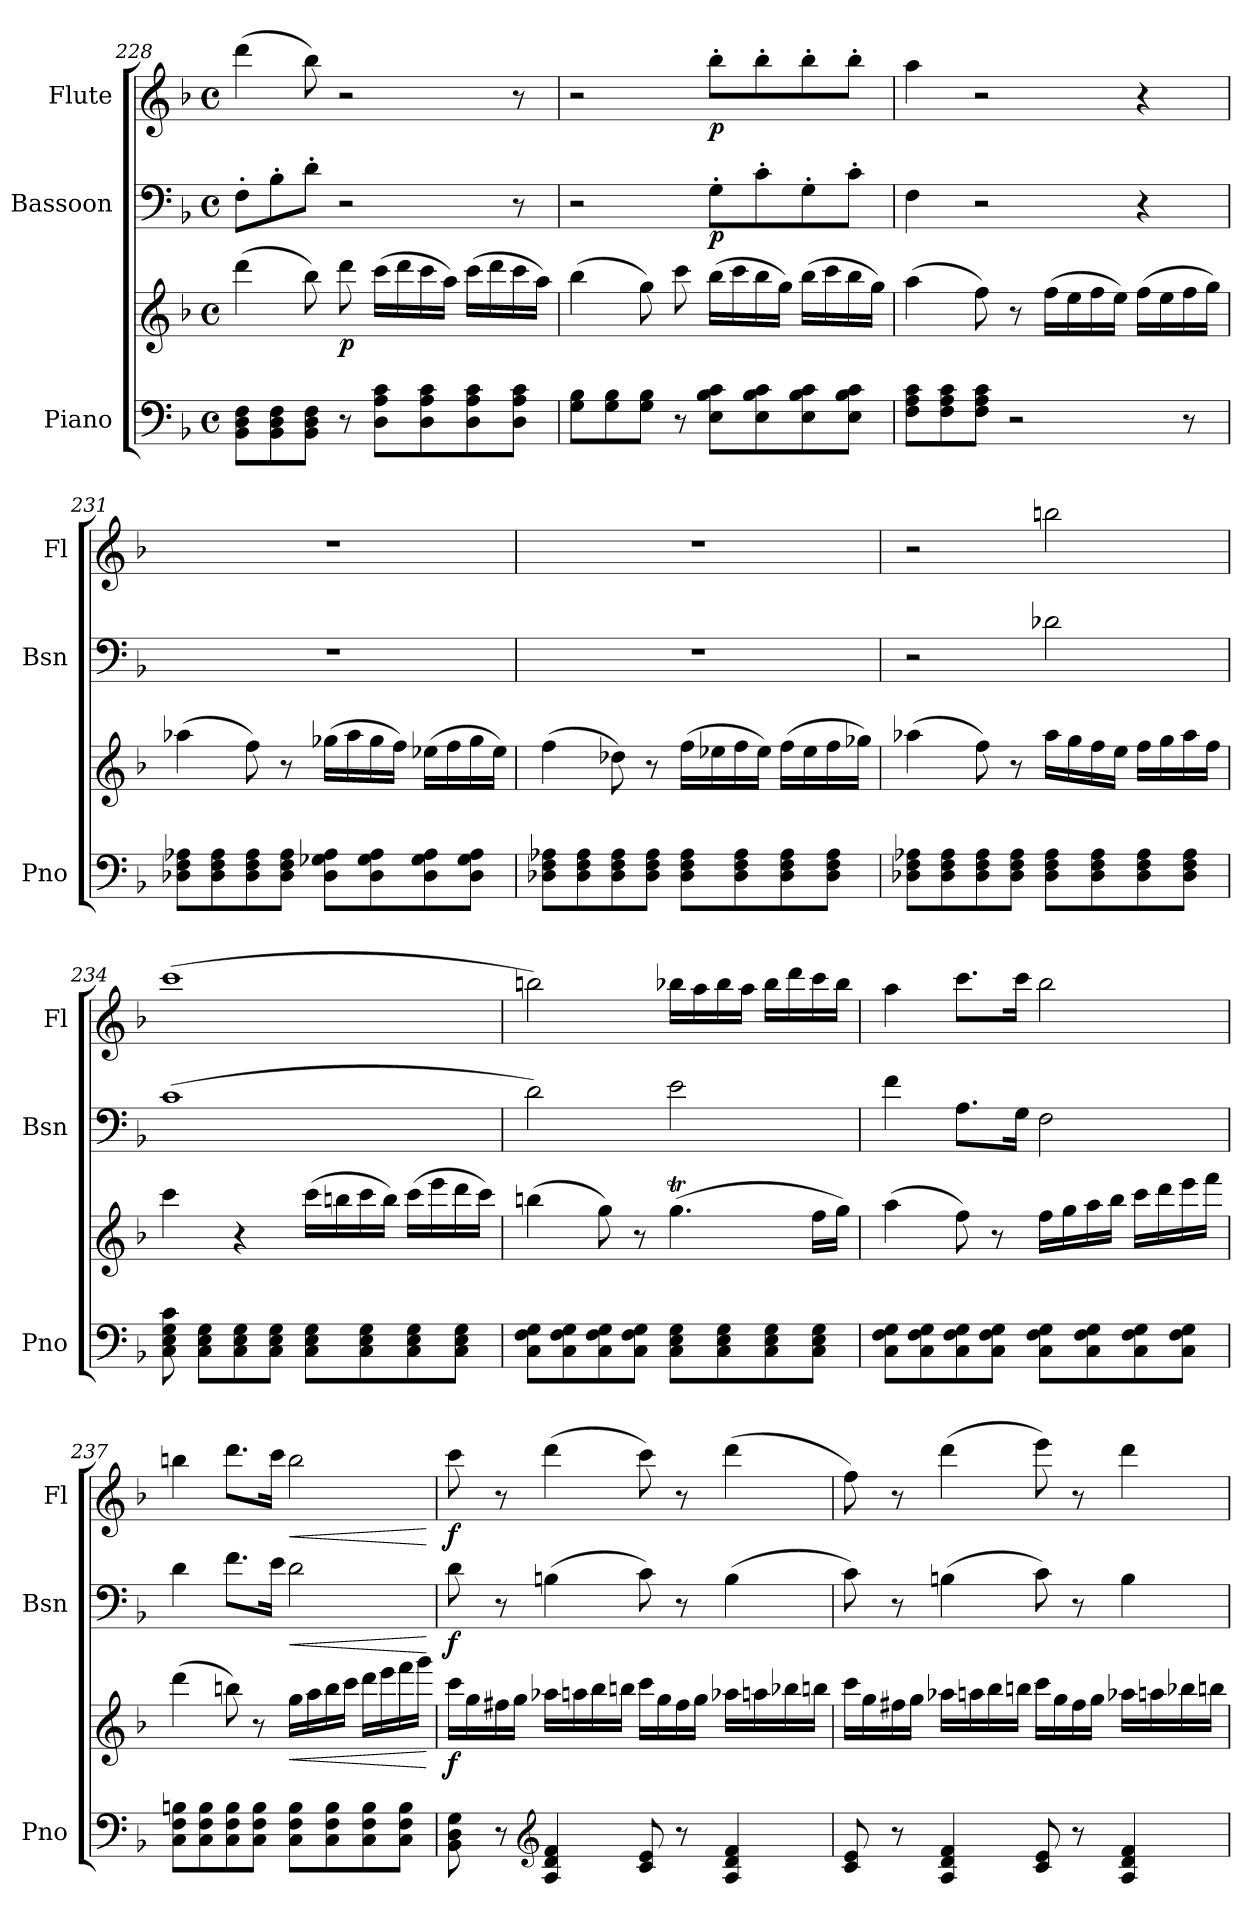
**kern	**kern	**dynam	**kern	**dynam	**kern	**dynam
*part3	*part3	*part3	*part2	*part2	*part1	*part1
*staff4	*staff3	*staff3/4	*staff2	*staff2	*staff1	*staff1
*I"Piano	*	*	*I"Bassoon	*	*I"Flute	*
*I'Pno	*	*	*I'Bsn	*	*I'Fl	*
!!LO:PB:g=z
*clefF4	*clefG2	*	*clefF4	*	*clefG2	*
*k[b-]	*k[b-]	*	*k[b-]	*	*k[b-]	*
*M4/4	*M4/4	*	*M4/4	*	*M4/4	*
*met(c)	*met(c)	*	*met(c)	*	*met(c)	*
=228	=228	=228	=228	=228	=228	=228
8BB-\ 8D\ 8F\L	(>4ddd\	.	8F'\L	.	(>4ddd\	.
8BB-\ 8D\ 8F\	.	.	8B-'\	.	.	.
8BB-\ 8D\ 8F\J	8bb-\)	.	8d'\J	.	8bb-\)	.
!	!	!LO:DY:b	!	!	!	!
8r	8ddd\	p	2r	.	2r	.
8D\ 8A\ 8c\L	(>16ccc\LL	.	.	.	.	.
.	16ddd\	.	.	.	.	.
8D\ 8A\ 8c\	16ccc\	.	.	.	.	.
.	16aa\JJ)	.	.	.	.	.
8D\ 8A\ 8c\	(>16ccc\LL	.	.	.	.	.
.	16ddd\	.	.	.	.	.
8D\ 8A\ 8c\J	16ccc\	.	8r	.	8r	.
.	16aa\JJ)	.	.	.	.	.
=229	=229	=229	=229	=229	=229	=229
8G\ 8B-\L	(>4bb-\	.	2r	.	2r	.
8G\ 8B-\	.	.	.	.	.	.
8G\ 8B-\J	8gg\)	.	.	.	.	.
8r	8ccc\	.	.	.	.	.
!	!	!	!	!LO:DY:b	!	!LO:DY:b
8E\ 8B-\ 8c\L	(>16bb-\LL	.	8G'\L	p	8bb-'\L	p
.	16ccc\	.	.	.	.	.
8E\ 8B-\ 8c\	16bb-\	.	8c'\	.	8bb-'\	.
.	16gg\JJ)	.	.	.	.	.
8E\ 8B-\ 8c\	(>16bb-\LL	.	8G'\	.	8bb-'\	.
.	16ccc\	.	.	.	.	.
8E\ 8B-\ 8c\J	16bb-\	.	8c'\J	.	8bb-'\J	.
.	16gg\JJ)	.	.	.	.	.
=230	=230	=230	=230	=230	=230	=230
8F\ 8A\ 8c\L	(>4aa\	.	4F\	.	4aa\	.
8F\ 8A\ 8c\	.	.	.	.	.	.
8F\ 8A\ 8c\J	8ff\)	.	2r	.	2r	.
2r	8r	.	.	.	.	.
.	(>16ff\LL	.	.	.	.	.
.	16ee\	.	.	.	.	.
.	16ff\	.	.	.	.	.
.	16ee\JJ)	.	.	.	.	.
.	(>16ff\LL	.	4r	.	4r	.
.	16ee\	.	.	.	.	.
8r	16ff\	.	.	.	.	.
.	16gg\JJ)	.	.	.	.	.
!!LO:LB:g=z
=231	=231	=231	=231	=231	=231	=231
8D-X\ 8F\ 8A-X\L	(>4aa-X\	.	1r	.	1r	.
8D-\ 8F\ 8A-\	.	.	.	.	.	.
8D-\ 8F\ 8A-\	8ff\)	.	.	.	.	.
8D-\ 8F\ 8A-\J	8r	.	.	.	.	.
8D-\ 8G-X\ 8A-\L	(>16gg-X\LL	.	.	.	.	.
.	16aa-\	.	.	.	.	.
8D-\ 8G-\ 8A-\	16gg-\	.	.	.	.	.
.	16ff\JJ)	.	.	.	.	.
8D-\ 8G-\ 8A-\	(>16ee-X\LL	.	.	.	.	.
.	16ff\	.	.	.	.	.
8D-\ 8G-\ 8A-\J	16gg-\	.	.	.	.	.
.	16ee-\JJ)	.	.	.	.	.
=232	=232	=232	=232	=232	=232	=232
8D-X\ 8F\ 8A-X\L	(>4ff\	.	1r	.	1r	.
8D-\ 8F\ 8A-\	.	.	.	.	.	.
8D-\ 8F\ 8A-\	8dd-X\)	.	.	.	.	.
8D-\ 8F\ 8A-\J	8r	.	.	.	.	.
8D-\ 8F\ 8A-\L	(>16ff\LL	.	.	.	.	.
.	16ee-X\	.	.	.	.	.
8D-\ 8F\ 8A-\	16ff\	.	.	.	.	.
.	16ee-\JJ)	.	.	.	.	.
8D-\ 8F\ 8A-\	(>16ff\LL	.	.	.	.	.
.	16ee-\	.	.	.	.	.
8D-\ 8F\ 8A-\J	16ff\	.	.	.	.	.
.	16gg-X\JJ)	.	.	.	.	.
=233	=233	=233	=233	=233	=233	=233
8D-X\ 8F\ 8A-X\L	(>4aa-X\	.	2r	.	2r	.
8D-\ 8F\ 8A-\	.	.	.	.	.	.
8D-\ 8F\ 8A-\	8ff\)	.	.	.	.	.
8D-\ 8F\ 8A-\J	8r	.	.	.	.	.
8D-\ 8F\ 8A-\L	16aa-\LL	.	2d-X\	.	2bbn\	.
.	16gg\	.	.	.	.	.
8D-\ 8F\ 8A-\	16ff\	.	.	.	.	.
.	16ee\JJ	.	.	.	.	.
8D-\ 8F\ 8A-\	16ff\LL	.	.	.	.	.
.	16gg\	.	.	.	.	.
8D-\ 8F\ 8A-\J	16aa-\	.	.	.	.	.
.	16ff\JJ	.	.	.	.	.
!!LO:LB:g=z
=234	=234	=234	=234	=234	=234	=234
8C\ 8E\ 8G\ 8c\	4ccc\	.	(>1c	.	(>1ccc	.
8C\ 8E\ 8G\L	.	.	.	.	.	.
8C\ 8E\ 8G\	4r	.	.	.	.	.
8C\ 8E\ 8G\J	.	.	.	.	.	.
8C\ 8E\ 8G\L	(>16ccc\LL	.	.	.	.	.
.	16bbn\	.	.	.	.	.
8C\ 8E\ 8G\	16ccc\	.	.	.	.	.
.	16bb\JJ)	.	.	.	.	.
8C\ 8E\ 8G\	(>16ccc\LL	.	.	.	.	.
.	16eee\	.	.	.	.	.
8C\ 8E\ 8G\J	16ddd\	.	.	.	.	.
.	16ccc\JJ)	.	.	.	.	.
=235	=235	=235	=235	=235	=235	=235
8C\ 8F\ 8G\L	(>4bbn\	.	2d\)	.	2bbn\)	.
8C\ 8F\ 8G\	.	.	.	.	.	.
8C\ 8F\ 8G\	8gg\)	.	.	.	.	.
8C\ 8F\ 8G\J	8r	.	.	.	.	.
8C\ 8E\ 8G\L	(>4.ggT\	.	2e\	.	16bb-X\LL	.
.	.	.	.	.	16aa\	.
8C\ 8E\ 8G\	.	.	.	.	16bb-\	.
.	.	.	.	.	16aa\JJ	.
8C\ 8E\ 8G\	.	.	.	.	16bb-\LL	.
.	.	.	.	.	16ddd\	.
8C\ 8E\ 8G\J	16ff\LL	.	.	.	16ccc\	.
.	16gg\JJ)	.	.	.	16bb-\JJ	.
=236	=236	=236	=236	=236	=236	=236
8C\ 8F\ 8G\L	(>4aa\	.	4f\	.	4aa\	.
8C\ 8F\ 8G\	.	.	.	.	.	.
8C\ 8F\ 8G\	8ff\)	.	8.A\L	.	8.ccc\L	.
8C\ 8F\ 8G\J	8r	.	.	.	.	.
.	.	.	16G\Jk	.	16ccc\Jk	.
8C\ 8F\ 8G\L	16ff\LL	.	2F\	.	2bb-\	.
.	16gg\	.	.	.	.	.
8C\ 8F\ 8G\	16aa\	.	.	.	.	.
.	16bb-\JJ	.	.	.	.	.
8C\ 8F\ 8G\	16ccc\LL	.	.	.	.	.
.	16ddd\	.	.	.	.	.
8C\ 8F\ 8G\J	16eee\	.	.	.	.	.
.	16fff\JJ	.	.	.	.	.
!!LO:LB:g=z
=237	=237	=237	=237	=237	=237	=237
8C\ 8F\ 8Bn\L	(>4ddd\	.	4d\	.	4bbn\	.
8C\ 8F\ 8B\	.	.	.	.	.	.
8C\ 8F\ 8B\	8bbn\)	.	8.f\L	.	8.ddd\L	.
8C\ 8F\ 8B\J	8r	.	.	.	.	.
.	.	.	16e\Jk	.	16ccc\Jk	.
!	!	!LO:HP:b	!	!LO:HP:b	!	!LO:HP:b
8C\ 8F\ 8B\L	16gg\LL	<	2d\	<	2bb\	<
.	16aa\	.	.	.	.	.
8C\ 8F\ 8B\	16bb\	.	.	.	.	.
.	16ccc\JJ	.	.	.	.	.
8C\ 8F\ 8B\	16ddd\LL	.	.	.	.	.
.	16eee\	.	.	.	.	.
8C\ 8F\ 8B\J	16fff\	.	.	.	.	.
.	16ggg\JJ	.	.	.	.	.
.	.	[	.	[	.	[
=238	=238	=238	=238	=238	=238	=238
!	!	!LO:DY:b	!	!LO:DY:b	!	!LO:DY:b
8BB-\ 8D\ 8G\	16ccc\LL	f	8d\	f	8ccc\	f
.	16gg\	.	.	.	.	.
8r	16ff#X\	.	8r	.	8r	.
.	16gg\JJ	.	.	.	.	.
*clefG2	*	*	*	*	*	*
4A/ 4d/ 4f/	16aa-X\LL	.	(>4Bn\	.	(>4ddd\	.
.	16aan\	.	.	.	.	.
.	16bb-\	.	.	.	.	.
.	16bbn\JJ	.	.	.	.	.
8c/ 8e/	16ccc\LL	.	8c\)	.	8ccc\)	.
.	16gg\	.	.	.	.	.
8r	16ff#\	.	8r	.	8r	.
.	16gg\JJ	.	.	.	.	.
4A/ 4d/ 4f/	16aa-X\LL	.	(>4B\	.	(>4ddd\	.
.	16aan\	.	.	.	.	.
.	16bb-X\	.	.	.	.	.
.	16bbn\JJ	.	.	.	.	.
!!LO:PB:g=z
=239	=239	=239	=239	=239	=239	=239
8c/ 8e/	16ccc\LL	.	8c\)	.	8ff\)	.
.	16gg\	.	.	.	.	.
8r	16ff#X\	.	8r	.	8r	.
.	16gg\JJ	.	.	.	.	.
4A/ 4d/ 4f/	16aa-X\LL	.	(>4Bn\	.	(>4ddd\	.
.	16aan\	.	.	.	.	.
.	16bb-\	.	.	.	.	.
.	16bbn\JJ	.	.	.	.	.
8c/ 8e/	16ccc\LL	.	8c\)	.	8eee\)	.
.	16gg\	.	.	.	.	.
8r	16ff#\	.	8r	.	8r	.
.	16gg\JJ	.	.	.	.	.
4A/ 4d/ 4f/	16aa-X\LL	.	4B\	.	4ddd\	.
.	16aan\	.	.	.	.	.
.	16bb-X\	.	.	.	.	.
.	16bbn\JJ	.	.	.	.	.
=	=	=	=	=	=	=
*-	*-	*-	*-	*-	*-	*-
